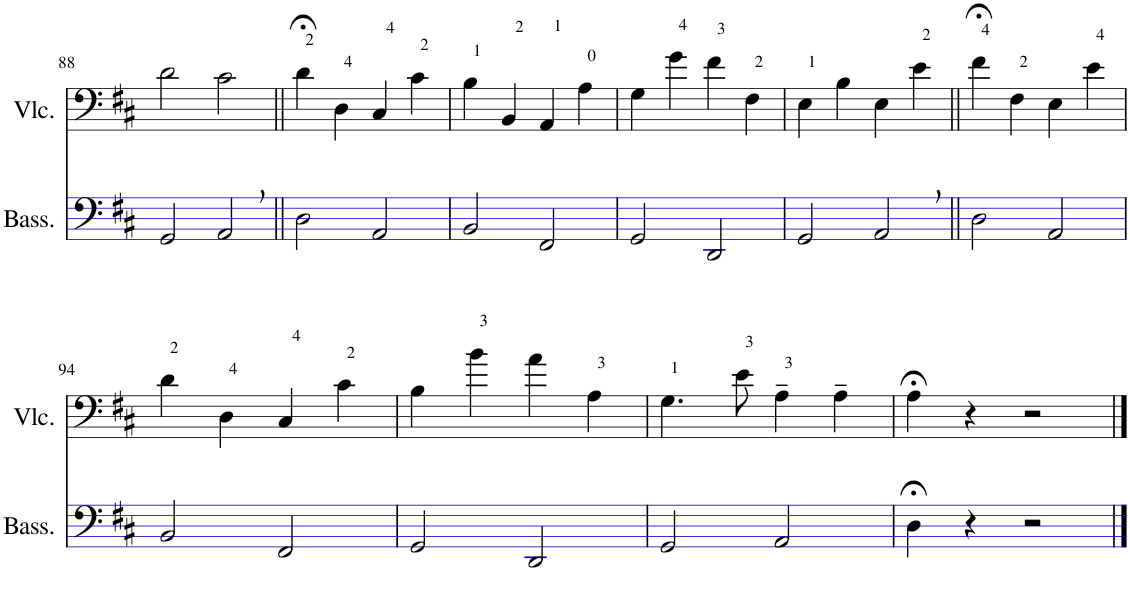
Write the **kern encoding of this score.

**kern	**kern
*part2	*part1
*staff2	*staff1
*I"Basse (Cello IV)	*I"Cello I, II, III
*I'Bass.	*
!!LO:PB:g=z
*clefF4	*clefF4
*k[f#c#]	*k[f#c#]
*M4/4	*M4/4
=88	=88
2GG/	2d\
2AA,/	2c#\
=89||	=89||
2D\	4d;<\
.	4D\
2AA/	4C#/
.	4c#\
=90	=90
2BB/	4B\
.	4BB/
2FF#/	4AA/
.	4A\
=91	=91
2GG/	4G\
.	4g\
2DD/	4f#\
.	4F#\
=92	=92
2GG/	4E\
.	4B\
2AA,/	4E\
.	4e\
=93||	=93||
2D\	4f#;<\
.	4F#\
2AA/	4E\
.	4e\
!!LO:LB:g=z
=94	=94
2BB/	4d\
.	4D\
2FF#/	4C#/
.	4c#\
=95	=95
2GG/	4B\
.	4b\
2DD/	4a\
.	4A\
=96	=96
2GG/	4.G\
.	8e\
2AA/	4A~\
.	4A~\
=97	=97
4D;<\	4A;<\
4r	4r
2r	2r
==	==
*-	*-
